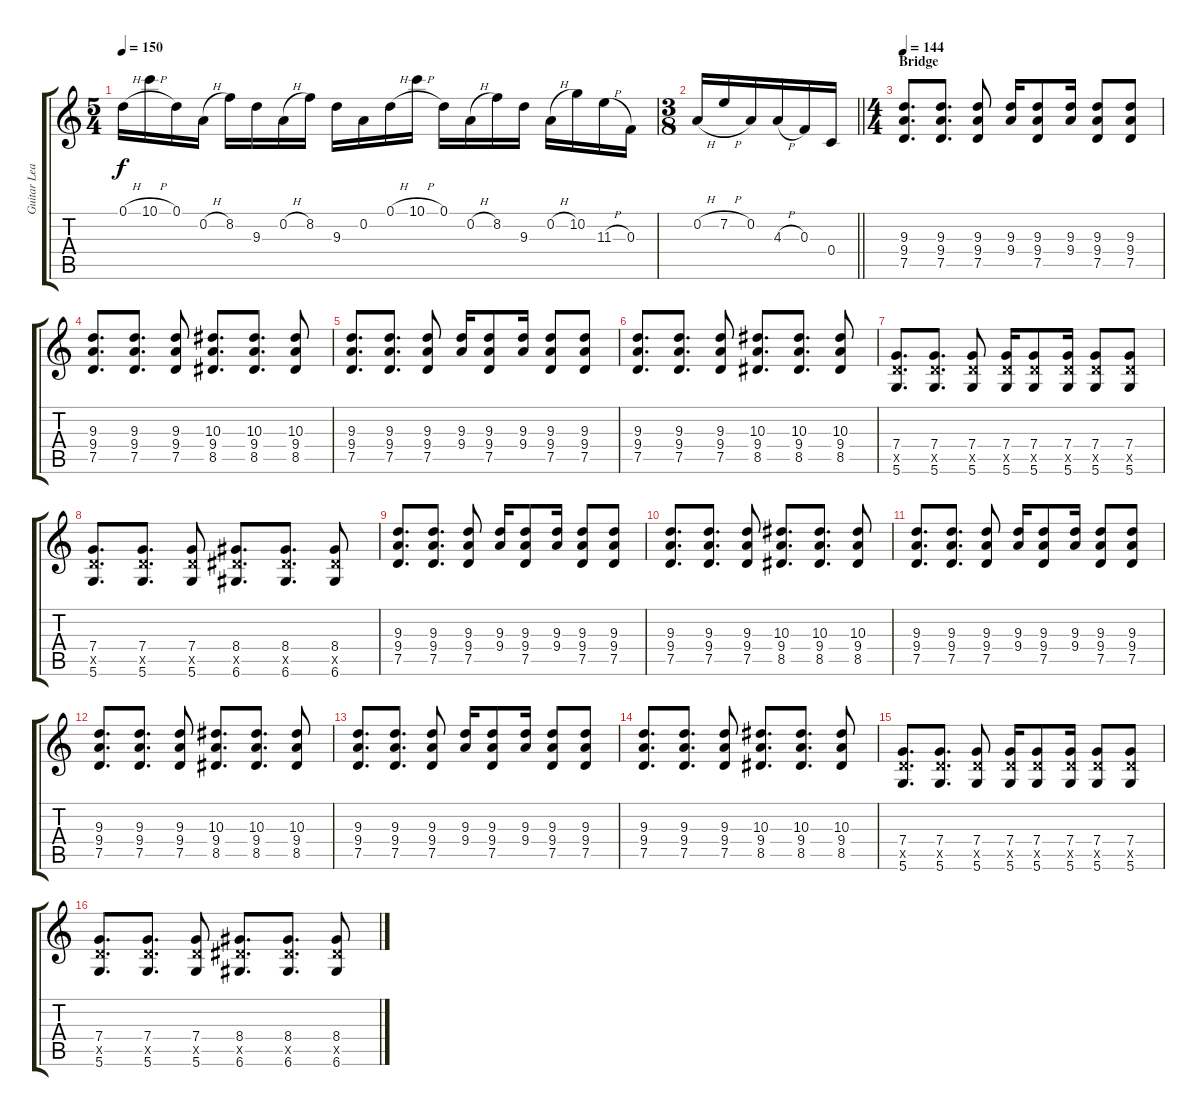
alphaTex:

\track ("Guitar Lead (Brent Hinds)" "Guitar Lea") {instrument overdrivenguitar}
\staff {score tabs}
\tuning (D4 A3 F3 C3 G2 D2) {hide}
\ts (5 4)
\tempo 150
\clef g2
\ks c
0.1{h}.16{dy f} 10.1{h}.16 0.1.16 0.2{h}.16 8.2.16 9.3.16 0.2{h}.16 8.2.16 9.3.16 0.2.16 0.1{h}.16 10.1{h}.16 0.1.16 0.2{h}.16 8.2.16 9.3.16 0.2{h}.16 10.2.16 11.3{h}.16 0.3.16 |
\ts (3 8)
\barLineRight lightlight
0.2{h}.16 7.2{h}.16 0.2.16 4.3{h}.16 0.3.16 0.4.16 |
\ts (4 4)
\section ("" "Bridge")
\tempo 144
(9.3 9.4 7.5).8{d volume 14} (9.3 9.4 7.5).8{d} (9.3 9.4 7.5).8 (9.3 9.4).16 (9.3 9.4 7.5).8 (9.3 9.4).16 (9.3 9.4 7.5).8 (9.3 9.4 7.5).8 |
(9.3 9.4 7.5).8{d} (9.3 9.4 7.5).8{d} (9.3 9.4 7.5).8 (10.3 9.4 8.5).8{d} (10.3 9.4 8.5).8{d} (10.3 9.4 8.5).8 |
(9.3 9.4 7.5).8{d} (9.3 9.4 7.5).8{d} (9.3 9.4 7.5).8 (9.3 9.4).16 (9.3 9.4 7.5).8 (9.3 9.4).16 (9.3 9.4 7.5).8 (9.3 9.4 7.5).8 |
(9.3 9.4 7.5).8{d} (9.3 9.4 7.5).8{d} (9.3 9.4 7.5).8 (10.3 9.4 8.5).8{d} (10.3 9.4 8.5).8{d} (10.3 9.4 8.5).8 |
(7.4 7.5{x} 5.6).8{d} (7.4 7.5{x} 5.6).8{d} (7.4 7.5{x} 5.6).8 (7.4 7.5{x} 5.6).16 (7.4 7.5{x} 5.6).8 (7.4 7.5{x} 5.6).16 (7.4 7.5{x} 5.6).8 (7.4 7.5{x} 5.6).8 |
(7.4 7.5{x} 5.6).8{d} (7.4 7.5{x} 5.6).8{d} (7.4 7.5{x} 5.6).8 (8.4 8.5{x} 6.6).8{d} (8.4 8.5{x} 6.6).8{d} (8.4 8.5{x} 6.6).8 |
(9.3 9.4 7.5).8{d} (9.3 9.4 7.5).8{d} (9.3 9.4 7.5).8 (9.3 9.4).16 (9.3 9.4 7.5).8 (9.3 9.4).16 (9.3 9.4 7.5).8 (9.3 9.4 7.5).8 |
(9.3 9.4 7.5).8{d} (9.3 9.4 7.5).8{d} (9.3 9.4 7.5).8 (10.3 9.4 8.5).8{d} (10.3 9.4 8.5).8{d} (10.3 9.4 8.5).8 |
(9.3 9.4 7.5).8{d} (9.3 9.4 7.5).8{d} (9.3 9.4 7.5).8 (9.3 9.4).16 (9.3 9.4 7.5).8 (9.3 9.4).16 (9.3 9.4 7.5).8 (9.3 9.4 7.5).8 |
(9.3 9.4 7.5).8{d} (9.3 9.4 7.5).8{d} (9.3 9.4 7.5).8 (10.3 9.4 8.5).8{d} (10.3 9.4 8.5).8{d} (10.3 9.4 8.5).8 |
(9.3 9.4 7.5).8{d} (9.3 9.4 7.5).8{d} (9.3 9.4 7.5).8 (9.3 9.4).16 (9.3 9.4 7.5).8 (9.3 9.4).16 (9.3 9.4 7.5).8 (9.3 9.4 7.5).8 |
(9.3 9.4 7.5).8{d} (9.3 9.4 7.5).8{d} (9.3 9.4 7.5).8 (10.3 9.4 8.5).8{d} (10.3 9.4 8.5).8{d} (10.3 9.4 8.5).8 |
(7.4 7.5{x} 5.6).8{d} (7.4 7.5{x} 5.6).8{d} (7.4 7.5{x} 5.6).8 (7.4 7.5{x} 5.6).16 (7.4 7.5{x} 5.6).8 (7.4 7.5{x} 5.6).16 (7.4 7.5{x} 5.6).8 (7.4 7.5{x} 5.6).8 |
(7.4 7.5{x} 5.6).8{d} (7.4 7.5{x} 5.6).8{d} (7.4 7.5{x} 5.6).8 (8.4 8.5{x} 6.6).8{d} (8.4 8.5{x} 6.6).8{d} (8.4 8.5{x} 6.6).8
